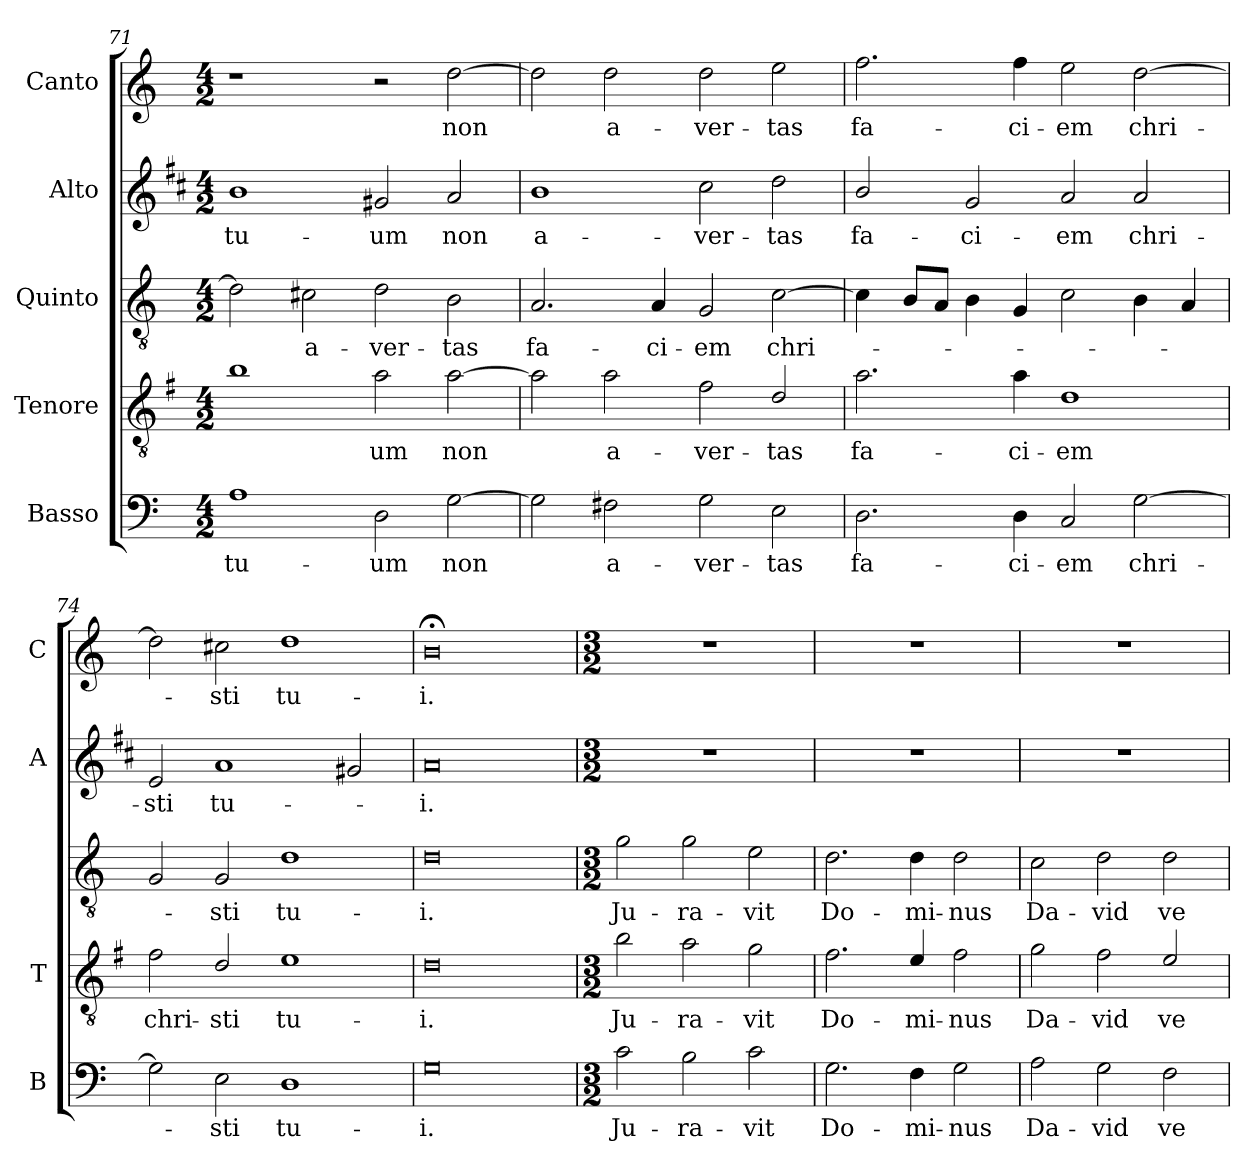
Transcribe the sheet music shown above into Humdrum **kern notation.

**kern	**text	**kern	**text	**kern	**text	**kern	**text	**kern	**text
*part5	*part5	*part4	*part4	*part3	*part3	*part2	*part2	*part1	*part1
*staff5	*staff5	*staff4	*staff4	*staff3	*staff3	*staff2	*staff2	*staff1	*staff1
*I"Basso	*	*I"Tenore	*	*I"Quinto	*	*I"Alto	*	*I"Canto	*
*I'B	*	*I'T	*	*	*	*I'A	*	*I'C	*
*clefF4	*	*clefGv2	*	*clefGv2	*	*clefG2	*	*clefG2	*
*	*	*ITrd4c7	*	*	*	*ITrd1c2	*	*	*
*k[]	*	*k[]	*	*k[]	*	*k[]	*	*k[]	*
*C:	*	*C:	*	*C:	*	*C:	*	*C:	*
*M4/2	*	*M4/2	*	*M4/2	*	*M4/2	*	*M4/2	*
=71	=71	=71	=71	=71	=71	=71	=71	=71	=71
!	!LO:LY:b	!	!	!	!	!	!LO:LY:b	!	!
1A	tu-	1e	.	2d\]	.	1a	tu-	1r	.
!	!	!	!	!	!LO:LY:b	!	!	!	!
.	.	.	.	2c#X\	a-	.	.	.	.
!	!LO:LY:b	!	!LO:LY:b	!	!LO:LY:b	!	!LO:LY:b	!	!
2D\	-um	2d\	-um	2d\	-ver-	2f#X/	-um	2r	.
!	!LO:LY:b	!	!LO:LY:b	!	!LO:LY:b	!	!LO:LY:b	!	!LO:LY:b
[2G\	non	[2d\	non	2B\	-tas	2g/	non	[2dd\	non
=72	=72	=72	=72	=72	=72	=72	=72	=72	=72
!	!	!	!	!	!LO:LY:b	!	!LO:LY:b	!	!
2G\]	.	2d\]	.	2.A/	fa-	1a	a-	2dd\]	.
!	!LO:LY:b	!	!LO:LY:b	!	!	!	!	!	!LO:LY:b
2F#X\	a-	2d\	a-	.	.	.	.	2dd\	a-
!	!	!	!	!	!LO:LY:b	!	!	!	!
.	.	.	.	4A/	-ci-	.	.	.	.
!	!LO:LY:b	!	!LO:LY:b	!	!LO:LY:b	!	!LO:LY:b	!	!LO:LY:b
2G\	-ver-	2B\	-ver-	2G/	-em	2b\	-ver-	2dd\	-ver-
!	!LO:LY:b	!	!LO:LY:b	!	!LO:LY:b	!	!LO:LY:b	!	!LO:LY:b
2E\	-tas	2G/	-tas	[2c\	chri-	2cc\	-tas	2ee\	-tas
=73	=73	=73	=73	=73	=73	=73	=73	=73	=73
!	!LO:LY:b	!	!LO:LY:b	!	!	!	!LO:LY:b	!	!LO:LY:b
2.D\	fa-	2.d\	fa-	4c\]	.	2a/	fa-	2.ff\	fa-
.	.	.	.	8B/L	.	.	.	.	.
.	.	.	.	8A/J	.	.	.	.	.
!	!	!	!	!	!	!	!LO:LY:b	!	!
.	.	.	.	4B\	.	2f/	-ci-	.	.
!	!LO:LY:b	!	!LO:LY:b	!	!	!	!	!	!LO:LY:b
4D\	-ci-	4d\	-ci-	4G/	.	.	.	4ff\	-ci-
!	!LO:LY:b	!	!LO:LY:b	!	!	!	!LO:LY:b	!	!LO:LY:b
2C/	-em	1G	-em	2c\	.	2g/	-em	2ee\	-em
!	!LO:LY:b	!	!	!	!	!	!LO:LY:b	!	!LO:LY:b
[2G\	chri-	.	.	4B\	.	2g/	chri-	[2dd\	chri-
.	.	.	.	4A/	.	.	.	.	.
!!LO:PB:g=z
=74	=74	=74	=74	=74	=74	=74	=74	=74	=74
!	!	!	!LO:LY:b	!	!	!	!LO:LY:b	!	!
2G\]	.	2B\	chri-	2G/	.	2d/	-sti	2dd\]	.
!	!LO:LY:b	!	!LO:LY:b	!	!LO:LY:b	!	!LO:LY:b	!	!LO:LY:b
2E\	-sti	2G/	-sti	2G/	-sti	1g	tu-	2cc#X\	-sti
!	!LO:LY:b	!	!LO:LY:b	!	!LO:LY:b	!	!	!	!LO:LY:b
1D	tu-	1A	tu-	1d	tu-	.	.	1dd	tu-
.	.	.	.	.	.	2f#X/	.	.	.
=75	=75	=75	=75	=75	=75	=75	=75	=75	=75
!	!LO:LY:b	!	!LO:LY:b	!	!LO:LY:b	!	!LO:LY:b	!	!LO:LY:b
0G	-i.	0G	-i.	0d	-i.	0g	-i.	0b;<	-i.
=76	=76	=76	=76	=76	=76	=76	=76	=76	=76
*M3/2	*	*M3/2	*	*M3/2	*	*M3/2	*	*M3/2	*
!	!LO:LY:b	!	!LO:LY:b	!	!LO:LY:b	!	!	!	!
2c\	Ju-	2e\	Ju-	2g\	Ju-	1.r	.	1.r	.
!	!LO:LY:b	!	!LO:LY:b	!	!LO:LY:b	!	!	!	!
2B\	-ra-	2d\	-ra-	2g\	-ra-	.	.	.	.
!	!LO:LY:b	!	!LO:LY:b	!	!LO:LY:b	!	!	!	!
2c\	-vit	2c\	-vit	2e\	-vit	.	.	.	.
=77	=77	=77	=77	=77	=77	=77	=77	=77	=77
!	!LO:LY:b	!	!LO:LY:b	!	!LO:LY:b	!	!	!	!
2.G\	Do-	2.B\	Do-	2.d\	Do-	1.r	.	1.r	.
!	!LO:LY:b	!	!LO:LY:b	!	!LO:LY:b	!	!	!	!
4F\	-mi-	4A/	-mi-	4d\	-mi-	.	.	.	.
!	!LO:LY:b	!	!LO:LY:b	!	!LO:LY:b	!	!	!	!
2G\	-nus	2B\	-nus	2d\	-nus	.	.	.	.
=78	=78	=78	=78	=78	=78	=78	=78	=78	=78
!	!LO:LY:b	!	!LO:LY:b	!	!LO:LY:b	!	!	!	!
2A\	Da-	2c\	Da-	2c\	Da-	1.r	.	1.r	.
!	!LO:LY:b	!	!LO:LY:b	!	!LO:LY:b	!	!	!	!
2G\	-vid	2B\	-vid	2d\	-vid	.	.	.	.
!	!LO:LY:b	!	!LO:LY:b	!	!LO:LY:b	!	!	!	!
2F\	ve-	2A/	ve-	2d\	ve-	.	.	.	.
=	=	=	=	=	=	=	=	=	=
*-	*-	*-	*-	*-	*-	*-	*-	*-	*-
